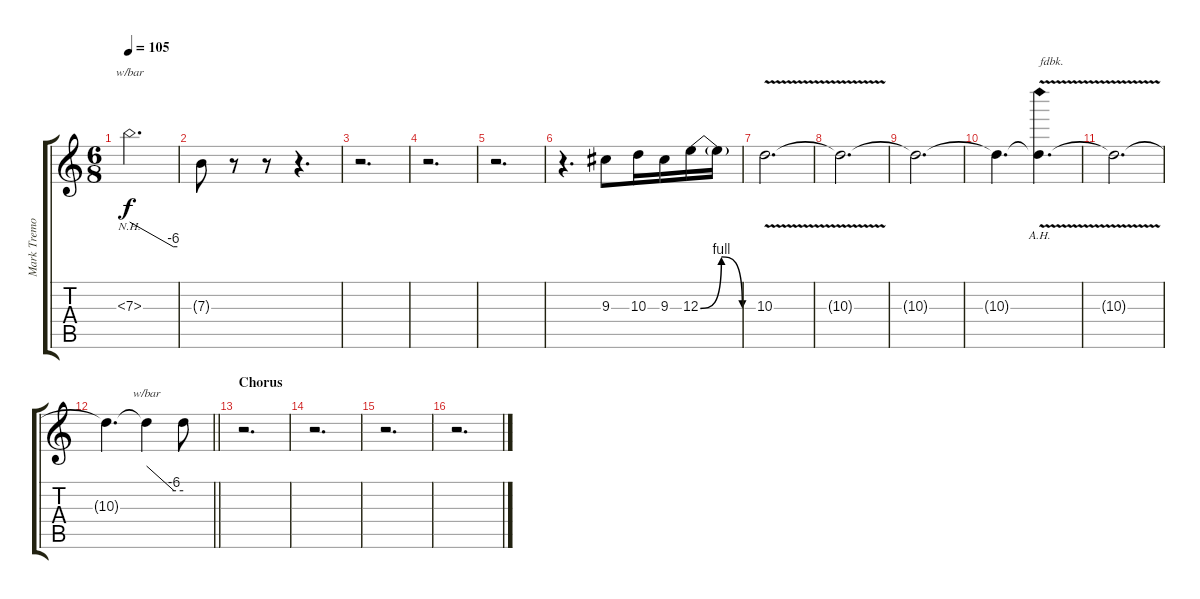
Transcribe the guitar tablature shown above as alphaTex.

\track ("Mark Tremonti" "Mark Tremo") {instrument distortionguitar}
\staff {score tabs}
\tuning (Db4 Ab3 E3 B2 Gb2 B1) {hide}
\ts (6 8)
\tempo 105
\clef g2
\ks c
7.3{nh}.2{d tbe (custom default 0 0 55 -24 60 -24) dy f} |
7.3{t}.8 r.8 r.8 r.4{d} |
r.2{d} |
r.2{d} |
r.2{d} |
r.4{d} 9.3.8 10.3.16 9.3.16 12.3{be (bendrelease 0 0 15 4 30 4 60 0)}.16 12.3{t}.16 |
10.3{v}.2{d} |
10.3{t}.2{d} |
10.3{t}.2{d} |
10.3{t}.4{d} 10.3{ah 24 v t}.4{d txt "fdbk."} |
10.3{t}.2{d} |
\barLineRight lightlight
10.3{t}.4{d} 10.3{t}.4{tbe (custom default 0 0 45 -24 60 -24)} 10.3{t}.8 |
\section ("" "Chorus")
r.2{d} |
r.2{d} |
r.2{d} |
r.2{d}
